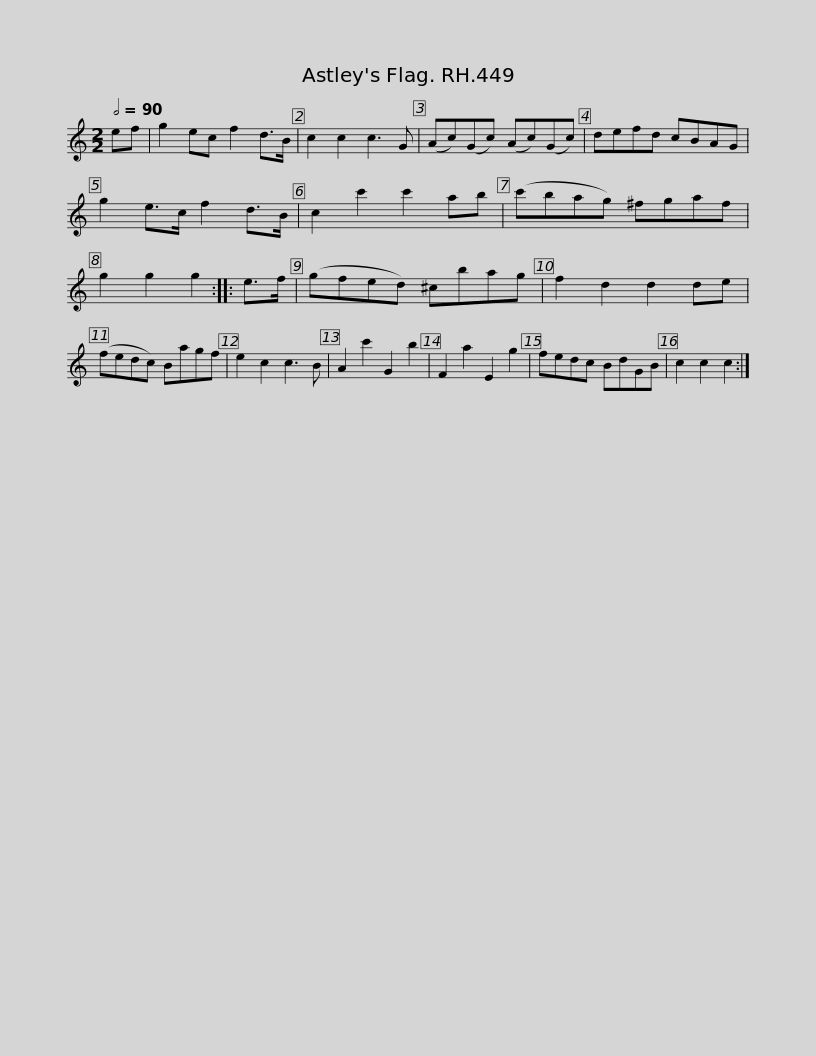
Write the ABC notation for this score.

X:1
L:1/8
Q:1/2=90
M:2/2
I:linebreak $
K:C
V:1 treble
V:1
 ef | g2 ec f2 d>B | c2 c2 c3 G | (Ac)(Gc) (Ac)(Gc) | defd cBAG |$ %5
 g2 e>c f2 d>B | c2 c'2 c'2 ab | (c'bag) ^fgaf | g2 g2 g2 ::$ e>f | %10
 (gfed) ^cbag | f2 d2 d2 de | (fedc) Bagf | e2 c2 c3 B |$ A2 c'2 G2 b2 | %15
 F2 a2 E2 g2 | fedc BdGB | c2 c2 c2 :| %18
